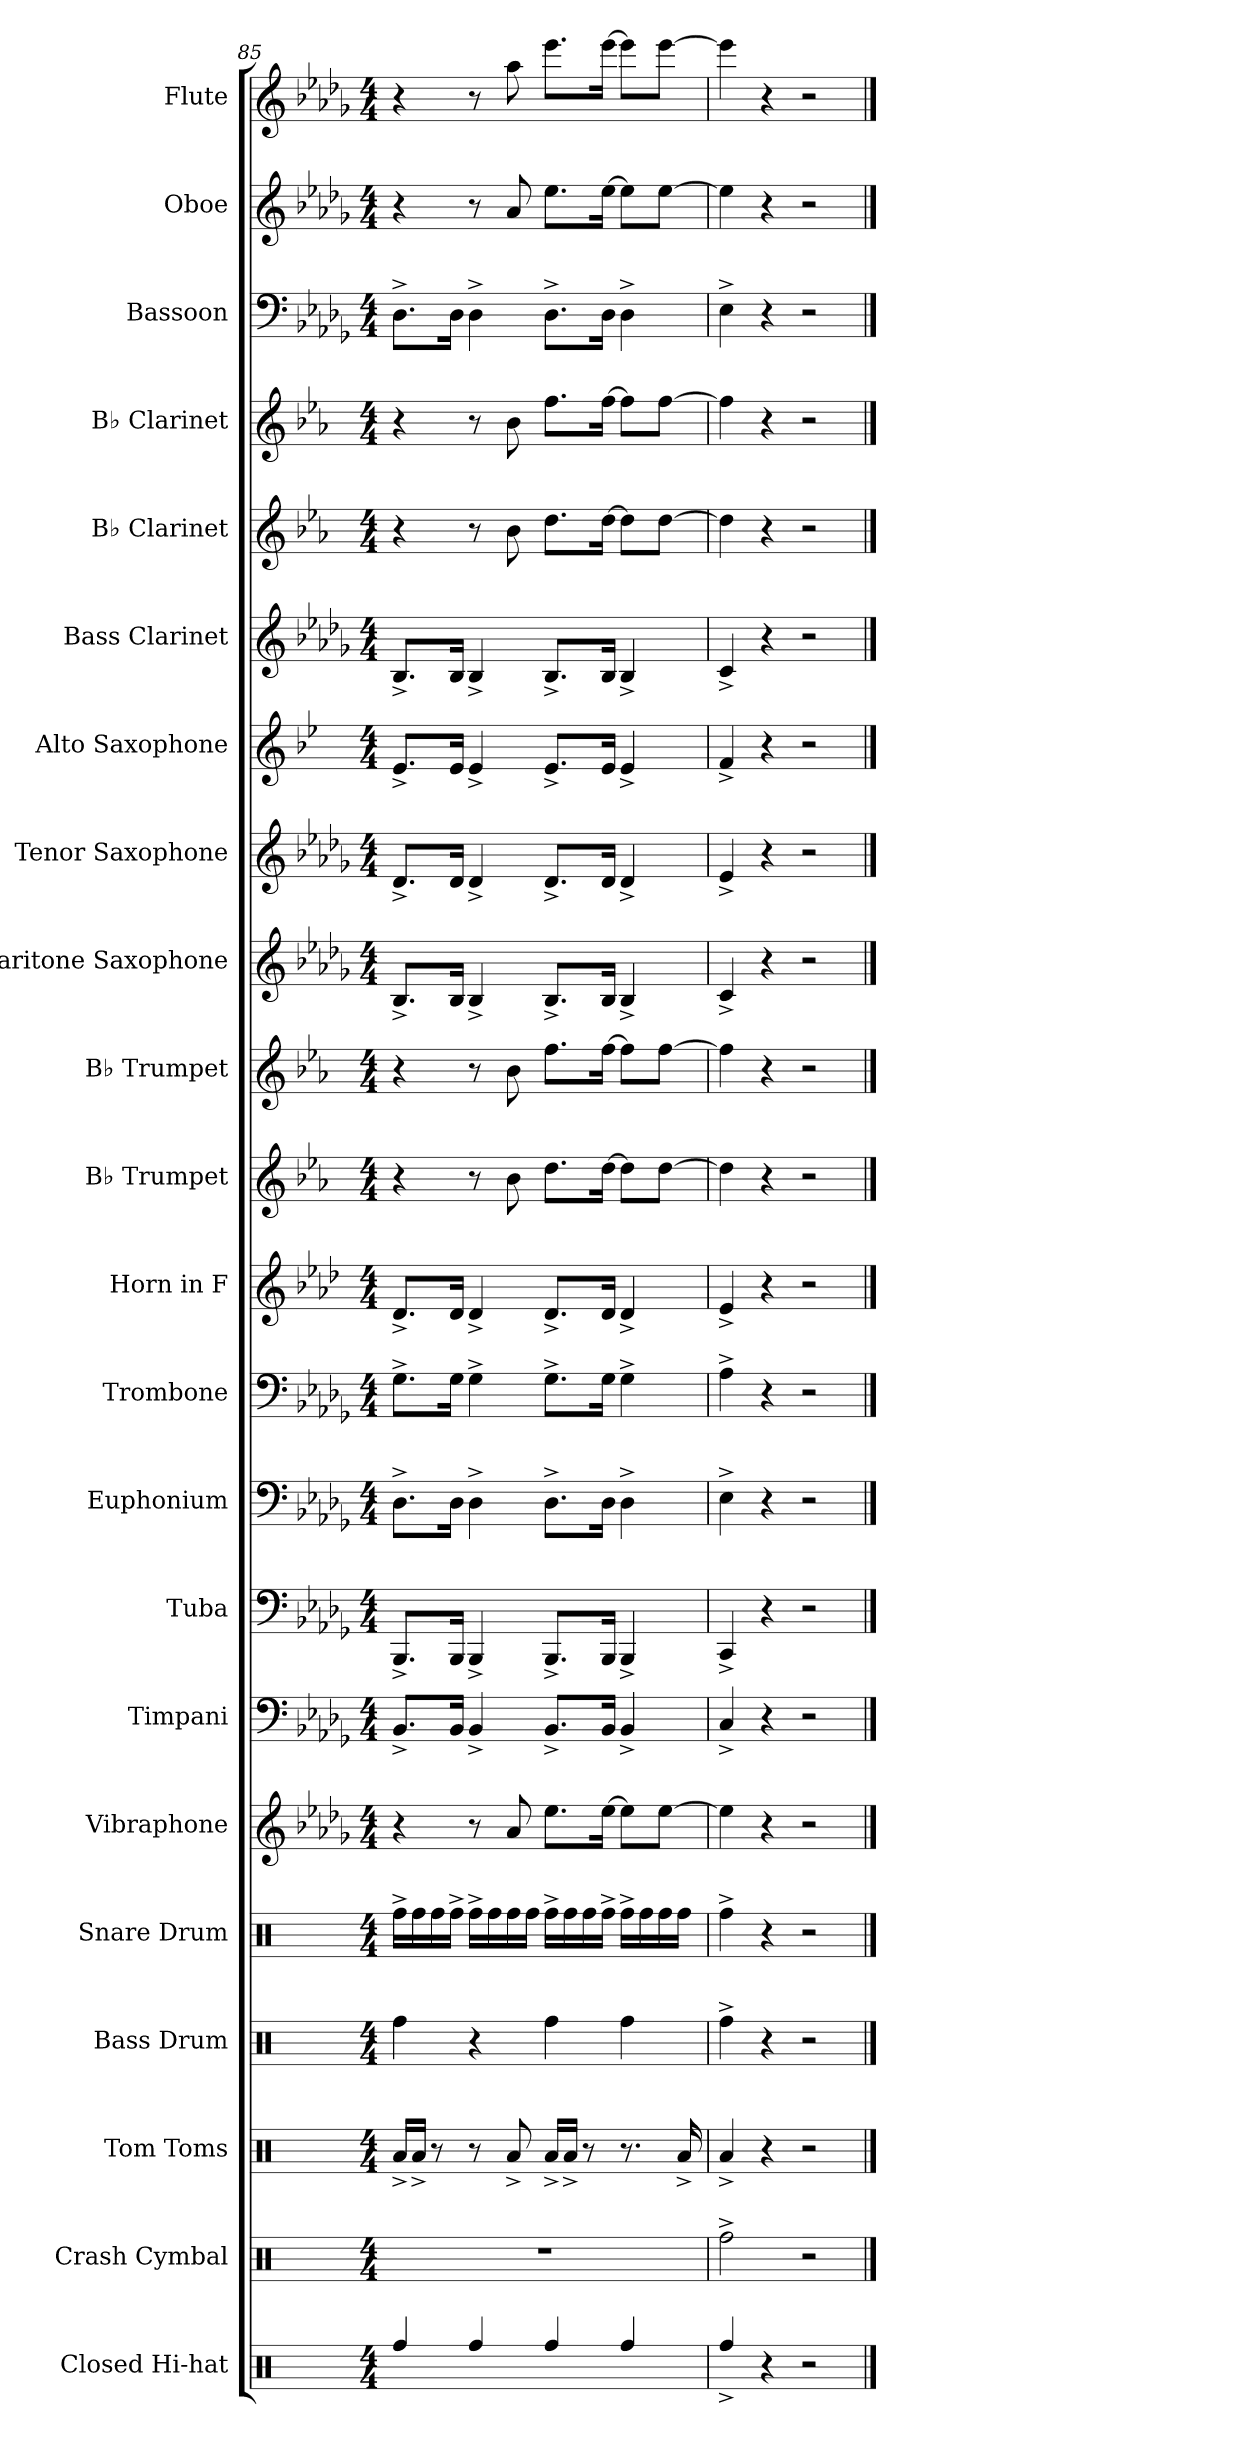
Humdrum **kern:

**kern	**kern	**kern	**kern	**kern	**kern	**kern	**kern	**kern	**kern	**kern	**kern	**kern	**kern	**kern	**kern	**kern	**kern	**kern	**kern	**kern	**kern
*part22	*part21	*part20	*part19	*part18	*part17	*part16	*part15	*part14	*part13	*part12	*part11	*part10	*part9	*part8	*part7	*part6	*part5	*part4	*part3	*part2	*part1
*staff22	*staff21	*staff20	*staff19	*staff18	*staff17	*staff16	*staff15	*staff14	*staff13	*staff12	*staff11	*staff10	*staff9	*staff8	*staff7	*staff6	*staff5	*staff4	*staff3	*staff2	*staff1
*I"Closed Hi-hat	*I"Crash Cymbal	*I"Tom Toms	*I"Bass Drum	*I"Snare Drum	*I"Vibraphone	*I"Timpani	*I"Tuba	*I"Euphonium	*I"Trombone	*I"Horn in F	*I"B♭ Trumpet	*I"B♭ Trumpet	*I"Baritone Saxophone	*I"Tenor Saxophone	*I"Alto Saxophone	*I"Bass Clarinet	*I"B♭ Clarinet	*I"B♭ Clarinet	*I"Bassoon	*I"Oboe	*I"Flute
*I'Hi-hat	*I'Cr. Cym.	*I'Toms	*I'B. Dr.	*I'Sn. Dr.	*I'Vib.	*I'Timp.	*I'Tba.	*I'Euph.	*I'Tbn.	*	*I'B♭ Tpt.	*I'B♭ Tpt.	*I'Bar. Sax.	*I'T. Sax.	*I'A. Sax.	*I'B. Cl.	*I'B♭ Cl.	*I'B♭ Cl.	*I'Bsn.	*I'Ob.	*I'Fl.
!!LO:PB:g=z
*clefX	*clefX	*clefX	*clefX	*clefX	*clefG2	*clefF4	*clefF4	*clefF4	*clefF4	*clefG2	*clefG2	*clefG2	*clefG2	*clefG2	*clefG2	*clefG2	*clefG2	*clefG2	*clefF4	*clefG2	*clefG2
*	*	*	*	*	*	*	*	*	*	*ITrd4c7	*ITrd1c2	*ITrd1c2	*ITrd12c21	*ITrd8c14	*ITrd5c9	*ITrd8c14	*ITrd1c2	*ITrd1c2	*	*	*
*k[]	*k[]	*k[]	*k[]	*k[]	*k[b-e-a-d-g-]	*k[b-e-a-d-g-]	*k[b-e-a-d-g-]	*k[b-e-a-d-g-]	*k[b-e-a-d-g-]	*k[b-e-a-d-g-]	*k[b-e-a-d-g-]	*k[b-e-a-d-g-]	*k[b-e-a-d-g-]	*k[b-e-a-d-g-]	*k[b-e-a-d-g-]	*k[b-e-a-d-g-]	*k[b-e-a-d-g-]	*k[b-e-a-d-g-]	*k[b-e-a-d-g-]	*k[b-e-a-d-g-]	*k[b-e-a-d-g-]
*M4/4	*M4/4	*M4/4	*M4/4	*M4/4	*M4/4	*M4/4	*M4/4	*M4/4	*M4/4	*M4/4	*M4/4	*M4/4	*M4/4	*M4/4	*M4/4	*M4/4	*M4/4	*M4/4	*M4/4	*M4/4	*M4/4
=85	=85	=85	=85	=85	=85	=85	=85	=85	=85	=85	=85	=85	=85	=85	=85	=85	=85	=85	=85	=85	=85
4Rff/	1r	16Ra^/LL	4Rff\	16Rff^\LL	4r	8.BB-^/L	8.BBB-^/L	8.D-^\L	8.G-^\L	8.G-^/L	4r	4r	8.BB-^/L	8.D-^/L	8.G-^/L	8.BB-^/L	4r	4r	8.D-^\L	4r	4r
.	.	16Ra^/JJ	.	16Rff\	.	.	.	.	.	.	.	.	.	.	.	.	.	.	.	.	.
.	.	8r	.	16Rff\	.	.	.	.	.	.	.	.	.	.	.	.	.	.	.	.	.
.	.	.	.	16Rff^\JJ	.	16BB-/Jk	16BBB-/Jk	16D-\Jk	16G-\Jk	16G-/Jk	.	.	16BB-/Jk	16D-/Jk	16G-/Jk	16BB-/Jk	.	.	16D-\Jk	.	.
4Rff/	.	8r	4r	16Rff^\LL	8r	4BB-^/	4BBB-^/	4D-^\	4G-^\	4G-^/	8r	8r	4BB-^/	4D-^/	4G-^/	4BB-^/	8r	8r	4D-^\	8r	8r
.	.	.	.	16Rff\	.	.	.	.	.	.	.	.	.	.	.	.	.	.	.	.	.
.	.	8Ra^/	.	16Rff\	8a-/	.	.	.	.	.	8a-\	8a-\	.	.	.	.	8a-\	8a-\	.	8a-/	8aa-\
.	.	.	.	16Rff\JJ	.	.	.	.	.	.	.	.	.	.	.	.	.	.	.	.	.
4Rff/	.	16Ra^/LL	4Rff\	16Rff^\LL	8.ee-\L	8.BB-^/L	8.BBB-^/L	8.D-^\L	8.G-^\L	8.G-^/L	8.cc\L	8.ee-\L	8.BB-^/L	8.D-^/L	8.G-^/L	8.BB-^/L	8.cc\L	8.ee-\L	8.D-^\L	8.ee-\L	8.eee-\L
.	.	16Ra^/JJ	.	16Rff\	.	.	.	.	.	.	.	.	.	.	.	.	.	.	.	.	.
.	.	8r	.	16Rff\	.	.	.	.	.	.	.	.	.	.	.	.	.	.	.	.	.
.	.	.	.	16Rff^\JJ	[16ee-\Jk	16BB-/Jk	16BBB-/Jk	16D-\Jk	16G-\Jk	16G-/Jk	[16cc\Jk	[16ee-\Jk	16BB-/Jk	16D-/Jk	16G-/Jk	16BB-/Jk	[16cc\Jk	[16ee-\Jk	16D-\Jk	[16ee-\Jk	[16eee-\Jk
4Rff/	.	8.r	4Rff\	16Rff^\LL	8ee-\L]	4BB-^/	4BBB-^/	4D-^\	4G-^\	4G-^/	8cc\L]	8ee-\L]	4BB-^/	4D-^/	4G-^/	4BB-^/	8cc\L]	8ee-\L]	4D-^\	8ee-\L]	8eee-\L]
.	.	.	.	16Rff\	.	.	.	.	.	.	.	.	.	.	.	.	.	.	.	.	.
.	.	.	.	16Rff\	[8ee-\J	.	.	.	.	.	[8cc\J	[8ee-\J	.	.	.	.	[8cc\J	[8ee-\J	.	[8ee-\J	[8eee-\J
.	.	16Ra^/	.	16Rff\JJ	.	.	.	.	.	.	.	.	.	.	.	.	.	.	.	.	.
=86	=86	=86	=86	=86	=86	=86	=86	=86	=86	=86	=86	=86	=86	=86	=86	=86	=86	=86	=86	=86	=86
4Rff^/	2Rff^\	4Ra^/	4Rff^\	4Rff^\	4ee-\]	4C^/	4CC^/	4E-^\	4A-^\	4A-^/	4cc\]	4ee-\]	4C^/	4E-^/	4A-^/	4C^/	4cc\]	4ee-\]	4E-^\	4ee-\]	4eee-\]
4r	.	4r	4r	4r	4r	4r	4r	4r	4r	4r	4r	4r	4r	4r	4r	4r	4r	4r	4r	4r	4r
2r	2r	2r	2r	2r	2r	2r	2r	2r	2r	2r	2r	2r	2r	2r	2r	2r	2r	2r	2r	2r	2r
==	==	==	==	==	==	==	==	==	==	==	==	==	==	==	==	==	==	==	==	==	==
*-	*-	*-	*-	*-	*-	*-	*-	*-	*-	*-	*-	*-	*-	*-	*-	*-	*-	*-	*-	*-	*-
